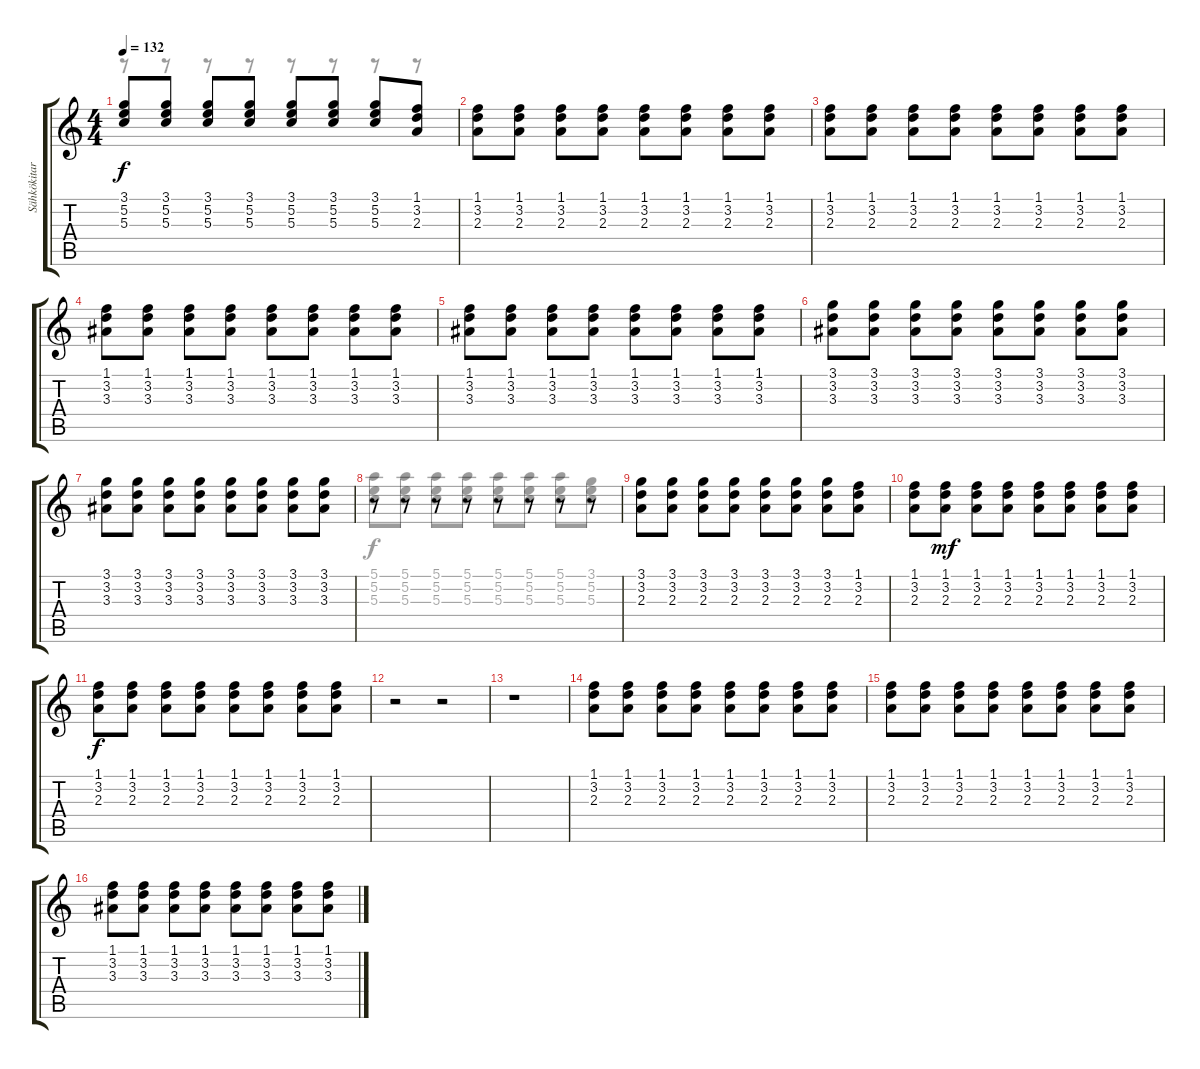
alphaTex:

\track ("Sähkökitara (komppi)" "Sähkökitar") {instrument distortionguitar}
\staff {score tabs}
\tuning (E4 B3 G3 D3 A2 E2) {hide}
\voice
\ts (4 4)
\tempo 132
\clef g2
\ks c
(3.1 5.2 5.3).8{dy f} (3.1 5.2 5.3).8 (3.1 5.2 5.3).8 (3.1 5.2 5.3).8 (3.1 5.2 5.3).8 (3.1 5.2 5.3).8 (3.1 5.2 5.3).8 (1.1 3.2 2.3).8 |
(1.1 3.2 2.3).8 (1.1 3.2 2.3).8 (1.1 3.2 2.3).8 (1.1 3.2 2.3).8 (1.1 3.2 2.3).8 (1.1 3.2 2.3).8 (1.1 3.2 2.3).8 (1.1 3.2 2.3).8 |
(1.1 3.2 2.3).8 (1.1 3.2 2.3).8 (1.1 3.2 2.3).8 (1.1 3.2 2.3).8 (1.1 3.2 2.3).8 (1.1 3.2 2.3).8 (1.1 3.2 2.3).8 (1.1 3.2 2.3).8 |
(1.1 3.2 3.3).8 (1.1 3.2 3.3).8 (1.1 3.2 3.3).8 (1.1 3.2 3.3).8 (1.1 3.2 3.3).8 (1.1 3.2 3.3).8 (1.1 3.2 3.3).8 (1.1 3.2 3.3).8 |
(1.1 3.2 3.3).8 (1.1 3.2 3.3).8 (1.1 3.2 3.3).8 (1.1 3.2 3.3).8 (1.1 3.2 3.3).8 (1.1 3.2 3.3).8 (1.1 3.2 3.3).8 (1.1 3.2 3.3).8 |
(3.1 3.2 3.3).8 (3.1 3.2 3.3).8 (3.1 3.2 3.3).8 (3.1 3.2 3.3).8 (3.1 3.2 3.3).8 (3.1 3.2 3.3).8 (3.1 3.2 3.3).8 (3.1 3.2 3.3).8 |
(3.1 3.2 3.3).8 (3.1 3.2 3.3).8 (3.1 3.2 3.3).8 (3.1 3.2 3.3).8 (3.1 3.2 3.3).8 (3.1 3.2 3.3).8 (3.1 3.2 3.3).8 (3.1 3.2 3.3).8 |
r.8 r.8 r.8 r.8 r.8 r.8 r.8 r.8 |
(3.1 3.2 2.3).8 (3.1 3.2 2.3).8 (3.1 3.2 2.3).8 (3.1 3.2 2.3).8 (3.1 3.2 2.3).8 (3.1 3.2 2.3).8 (3.1 3.2 2.3).8 (1.1 3.2 2.3).8 |
(1.1 3.2 2.3).8 (1.1 3.2 2.3).8{dy mf} (1.1 3.2 2.3).8 (1.1 3.2 2.3).8 (1.1 3.2 2.3).8 (1.1 3.2 2.3).8 (1.1 3.2 2.3).8 (1.1 3.2 2.3).8 |
(1.1 3.2 2.3).8{dy f} (1.1 3.2 2.3).8 (1.1 3.2 2.3).8 (1.1 3.2 2.3).8 (1.1 3.2 2.3).8 (1.1 3.2 2.3).8 (1.1 3.2 2.3).8 (1.1 3.2 2.3).8 |
r.2 r.2 |
r.1 |
(1.1 3.2 2.3).8 (1.1 3.2 2.3).8 (1.1 3.2 2.3).8 (1.1 3.2 2.3).8 (1.1 3.2 2.3).8 (1.1 3.2 2.3).8 (1.1 3.2 2.3).8 (1.1 3.2 2.3).8 |
(1.1 3.2 2.3).8 (1.1 3.2 2.3).8 (1.1 3.2 2.3).8 (1.1 3.2 2.3).8 (1.1 3.2 2.3).8 (1.1 3.2 2.3).8 (1.1 3.2 2.3).8 (1.1 3.2 2.3).8 |
(1.1 3.2 3.3).8 (1.1 3.2 3.3).8 (1.1 3.2 3.3).8 (1.1 3.2 3.3).8 (1.1 3.2 3.3).8 (1.1 3.2 3.3).8 (1.1 3.2 3.3).8 (1.1 3.2 3.3).8
\voice
\clef g2
\ottava regular
\simile none
\ks c
r.8{dy f} r.8 r.8 r.8 r.8 r.8 r.8 r.8 |
|
|
|
|
|
|
(5.1 5.2 5.3).8 (5.1 5.2 5.3).8 (5.1 5.2 5.3).8 (5.1 5.2 5.3).8 (5.1 5.2 5.3).8 (5.1 5.2 5.3).8 (5.1 5.2 5.3).8 (3.1 5.2 5.3).8 |
|
|
|
|
|
|
|
